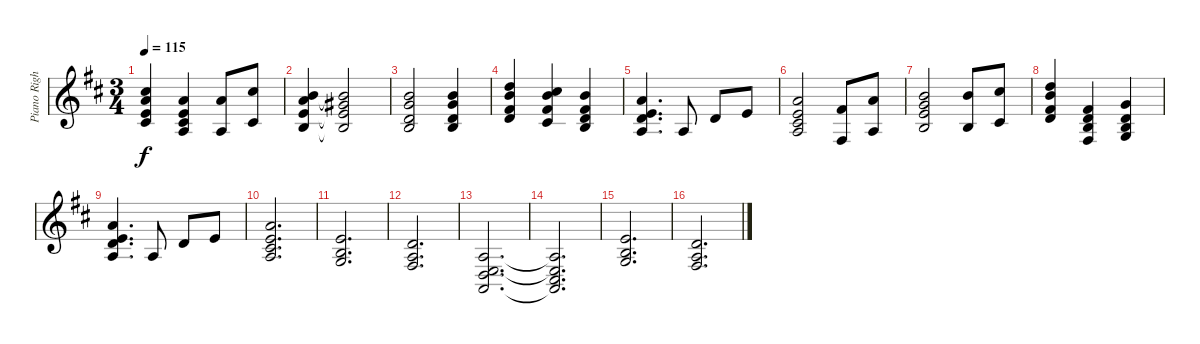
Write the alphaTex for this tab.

\track ("Piano Right" "Piano Righ") {instrument acousticgrandpiano}
\staff {score}
\tuning (E4 B3 G3 D3 A2 E2 B1) {hide}
\ts (3 4)
\tempo 115
\clef g2
\ks bminor
(9.1 10.2 9.3 11.4).4{dy f} (10.2 9.3 11.4 12.5).4 (10.2 12.5).8 (9.1 11.4).8 |
(7.1 10.2 9.3 9.4).4 (7.1{t} 9.2 9.3{t} 9.4{t}).2 |
(7.1 8.2 7.3 9.4).2 (7.1 8.2 7.3 9.4).4 |
(10.1 12.2 11.3 12.4).4 (9.1 12.2 11.3 11.4).4 (7.1 7.2 7.3 9.4).4 |
(5.1 5.2 7.3 7.4).4{d} 7.4.8 3.2.8 5.2.8 |
(5.1 5.2 6.3 7.4).2 (7.2 9.5).8 (5.1 7.4).8 |
(7.1 8.2 9.3 9.4).2 (7.1 9.4).8 (9.1 11.4).8 |
(10.1 12.2 11.3 12.4).4 (2.1 3.2 4.3 4.4).4 (3.1 3.2 4.3 5.4).4 |
(5.1 5.2 7.3 7.4).4{d} 7.4.8 3.2.8 5.2.8 |
(5.1 5.2 6.3 7.4).2{d} |
(5.2 4.3 5.4).2{d} |
(3.2 2.3 4.4).2{d} |
(2.3 2.4 5.5 5.6).2{d} |
(2.3{t} 2.4{t} 4.5 5.6{t}).2{d} |
(5.2 4.3 5.4).2{d} |
(3.2 2.3 4.4).2{d}
